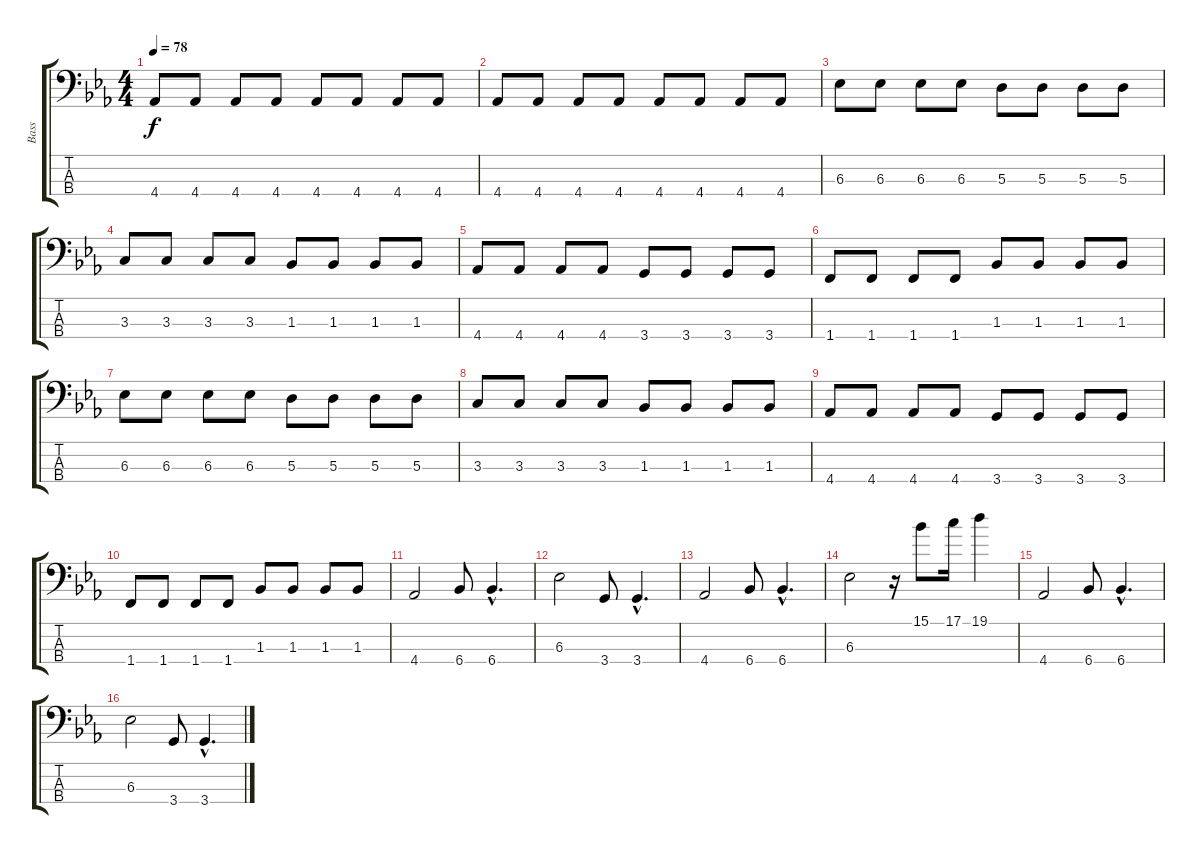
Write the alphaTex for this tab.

\track ("Bass" "Bass") {instrument electricbassfinger}
\staff {score tabs}
\tuning (G2 D2 A1 E1) {hide}
\ts (4 4)
\tempo 78
\clef f4
\ks eb
4.4.8{dy f} 4.4.8 4.4.8 4.4.8 4.4.8 4.4.8 4.4.8 4.4.8 |
4.4.8 4.4.8 4.4.8 4.4.8 4.4.8 4.4.8 4.4.8 4.4.8 |
6.3.8 6.3.8 6.3.8 6.3.8 5.3.8 5.3.8 5.3.8 5.3.8 |
3.3.8 3.3.8 3.3.8 3.3.8 1.3.8 1.3.8 1.3.8 1.3.8 |
4.4.8 4.4.8 4.4.8 4.4.8 3.4.8 3.4.8 3.4.8 3.4.8 |
1.4.8 1.4.8 1.4.8 1.4.8 1.3.8 1.3.8 1.3.8 1.3.8 |
6.3.8 6.3.8 6.3.8 6.3.8 5.3.8 5.3.8 5.3.8 5.3.8 |
3.3.8 3.3.8 3.3.8 3.3.8 1.3.8 1.3.8 1.3.8 1.3.8 |
4.4.8 4.4.8 4.4.8 4.4.8 3.4.8 3.4.8 3.4.8 3.4.8 |
1.4.8 1.4.8 1.4.8 1.4.8 1.3.8 1.3.8 1.3.8 1.3.8 |
4.4.2 6.4.8 6.4{hac}.4{d} |
6.3.2 3.4.8 3.4{hac}.4{d} |
4.4.2 6.4.8 6.4{hac}.4{d} |
6.3.2 r.16 15.1.8 17.1.16 19.1.4 |
4.4.2 6.4.8 6.4{hac}.4{d} |
6.3.2 3.4.8 3.4{hac}.4{d}
